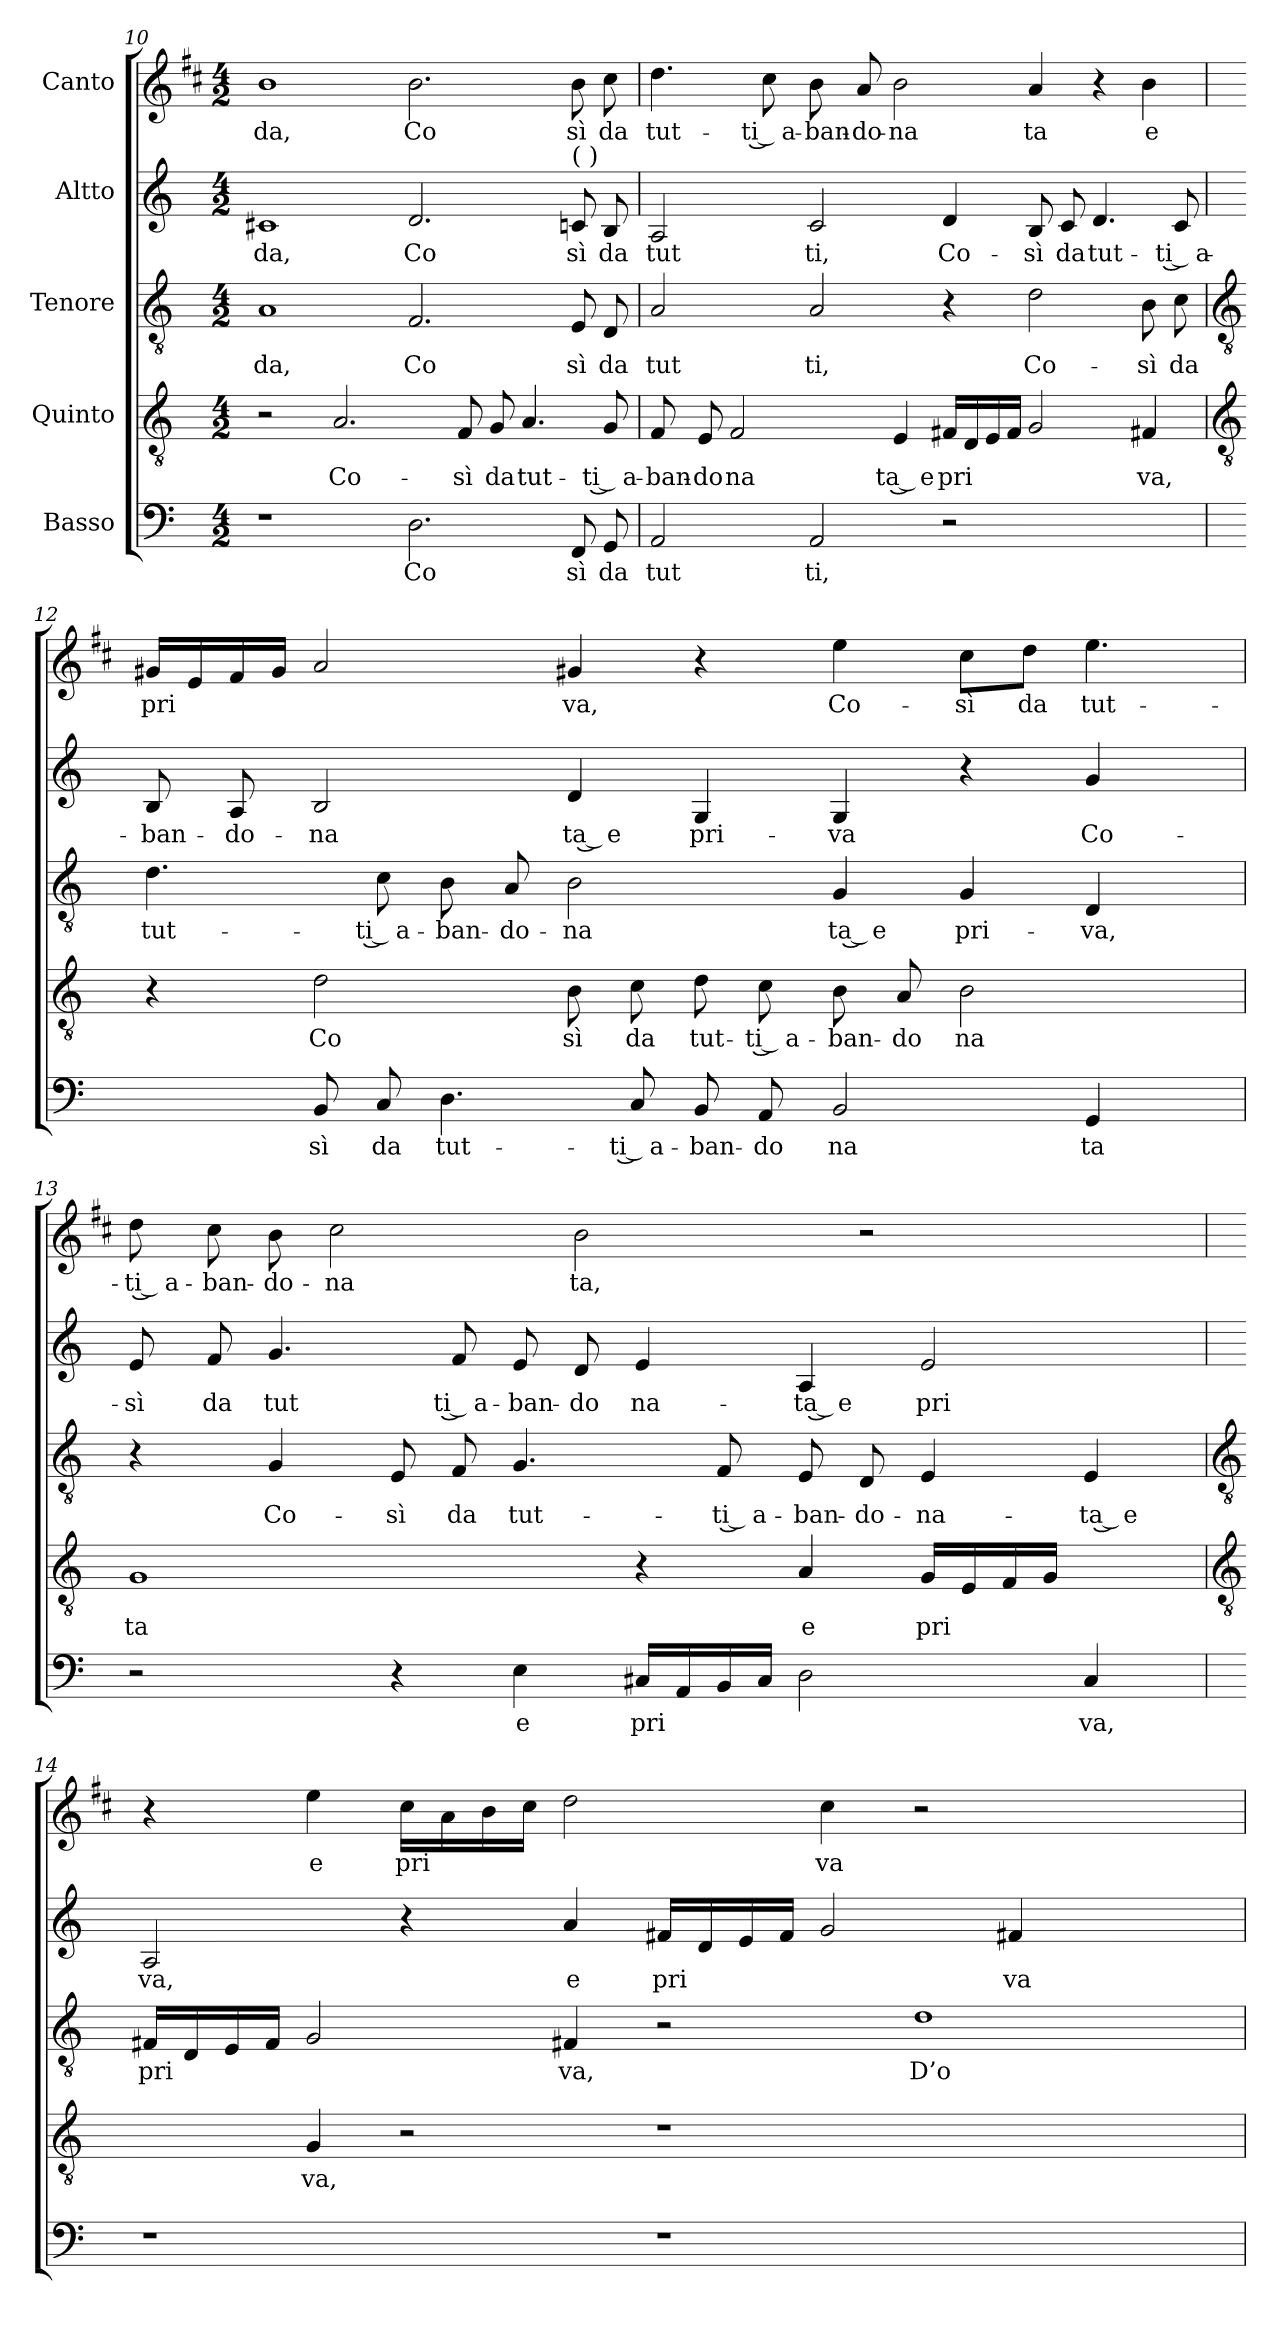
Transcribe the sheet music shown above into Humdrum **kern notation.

**kern	**text	**kern	**text	**kern	**text	**kern	**text	**kern	**text
*part5	*part5	*part4	*part4	*part3	*part3	*part2	*part2	*part1	*part1
*staff5	*staff5	*staff4	*staff4	*staff3	*staff3	*staff2	*staff2	*staff1	*staff1
*I"Basso	*	*I"Quinto	*	*I"Tenore	*	*I"Altto	*	*I"Canto	*
*clefF4	*	*clefGv2	*	*clefGv2	*	*clefG2	*	*clefG2	*
*	*	*	*	*	*	*	*	*ITrd1c2	*
*k[]	*	*k[]	*	*k[]	*	*k[]	*	*k[]	*
*C:	*	*C:	*	*C:	*	*C:	*	*C:	*
*M4/2	*	*M4/2	*	*M4/2	*	*M4/2	*	*M4/2	*
=10	=10	=10	=10	=10	=10	=10	=10	=10	=10
!	!	!	!	!	!LO:LY:b	!	!LO:LY:b	!	!LO:LY:b
1r	.	2r	.	1A	da,	1c#X	da,	1a	da,
!	!	!	!LO:LY:b	!	!	!	!	!	!
.	.	2.A	Co-	.	.	.	.	.	.
!	!LO:LY:b	!	!	!	!LO:LY:b	!	!LO:LY:b	!	!LO:LY:b
2.D	Co	.	.	2.F	Co	2.d	Co	2.a	Co
!	!	!	!LO:LY:b	!	!	!	!	!	!
.	.	8F	-sì	.	.	.	.	.	.
!	!	!	!LO:LY:b	!	!	!	!	!	!
.	.	8G	da	.	.	.	.	.	.
!	!	!	!LO:LY:b	!	!	!	!	!	!
.	.	4.A	tut-	.	.	.	.	.	.
!	!	!	!	!	!	!LO:TX:a:t=(  )	!	!	!
!	!LO:LY:b	!	!	!	!LO:LY:b	!	!LO:LY:b	!	!LO:LY:b
8FF	sì	.	.	8E	sì	8c	sì	8a	sì
!	!LO:LY:b	!	!LO:LY:b	!	!LO:LY:b	!	!LO:LY:b	!	!LO:LY:b
8GG	da	8G	-ti͜ a-	8D	da	8B	da	8b	da
=11	=11	=11	=11	=11	=11	=11	=11	=11	=11
!	!LO:LY:b	!	!LO:LY:b	!	!LO:LY:b	!	!LO:LY:b	!	!LO:LY:b
2AA	tut	8F	-ban-	2A	tut	2A	tut	4.cc	tut-
!	!	!	!LO:LY:b	!	!	!	!	!	!
.	.	8E	-do	.	.	.	.	.	.
!	!	!	!LO:LY:b	!	!	!	!	!	!
.	.	2F	na	.	.	.	.	.	.
!	!	!	!	!	!	!	!	!	!LO:LY:b
.	.	.	.	.	.	.	.	8b	-ti͜ a-
!	!LO:LY:b	!	!	!	!LO:LY:b	!	!LO:LY:b	!	!LO:LY:b
2AA	ti,	.	.	2A	ti,	2c	ti,	8a	-ban-
!	!	!	!	!	!	!	!	!	!LO:LY:b
.	.	.	.	.	.	.	.	8g	-do-
!	!	!	!LO:LY:b	!	!	!	!	!	!LO:LY:b
.	.	4E	ta͜ e	.	.	.	.	2a	-na
!	!	!	!LO:LY:b	!	!	!	!LO:LY:b	!	!
2r	.	16F#XLL	pri	4r	.	4d	Co-	.	.
.	.	16D	.	.	.	.	.	.	.
.	.	16E	.	.	.	.	.	.	.
.	.	16F#JJ	.	.	.	.	.	.	.
!	!	!	!	!	!LO:LY:b	!	!LO:LY:b	!	!LO:LY:b
.	.	2G	.	2d	Co-	8B	-sì	4g	ta
!	!	!	!	!	!	!	!LO:LY:b	!	!
.	.	.	.	.	.	8c	da	.	.
!	!LO:LY:b	!	!	!	!	!	!LO:LY:b	!	!
[2Dyy	Co	.	.	.	.	4.d	tut-	4r	.
!	!	!	!LO:LY:b	!	!LO:LY:b	!	!	!	!LO:LY:b
.	.	4F#X	va,	8B	-sì	.	.	4a	e
!	!	!	!	!	!LO:LY:b	!	!LO:LY:b	!	!
.	.	.	.	8c	da	8c	-ti͜ a-	.	.
!!LO:LB:g=z
=12	=12	=12	=12	=12	=12	=12	=12	=12	=12
*	*	*clefGv2	*	*clefGv2	*	*	*	*	*
!	!	!	!	!	!LO:LY:b	!	!LO:LY:b	!	!LO:LY:b
4Dyy]	.	4r	.	4.d	tut-	8B	-ban-	16f#XLL	pri
.	.	.	.	.	.	.	.	16d	.
!	!	!	!	!	!	!	!LO:LY:b	!	!
.	.	.	.	.	.	8A	-do-	16e	.
.	.	.	.	.	.	.	.	16f#JJ	.
!	!LO:LY:b	!	!LO:LY:b	!	!	!	!LO:LY:b	!	!
8BB	sì	2d	Co	.	.	2B	-na	2g	.
!	!LO:LY:b	!	!	!	!LO:LY:b	!	!	!	!
8C	da	.	.	8c	-ti͜ a-	.	.	.	.
!	!LO:LY:b	!	!	!	!LO:LY:b	!	!	!	!
4.D	tut-	.	.	8B	-ban-	.	.	.	.
!	!	!	!	!	!LO:LY:b	!	!	!	!
.	.	.	.	8A	-do-	.	.	.	.
!	!	!	!LO:LY:b	!	!LO:LY:b	!	!LO:LY:b	!	!LO:LY:b
.	.	8B	sì	2B	-na	4d	ta͜ e	4f#X	va,
!	!LO:LY:b	!	!LO:LY:b	!	!	!	!	!	!
8C	-ti͜ a-	8c	da	.	.	.	.	.	.
!	!LO:LY:b	!	!LO:LY:b	!	!	!	!LO:LY:b	!	!
8BB	-ban-	8d	tut-	.	.	4G	pri-	4r	.
!	!LO:LY:b	!	!LO:LY:b	!	!	!	!	!	!
8AA	-do	8c	-ti͜ a-	.	.	.	.	.	.
!	!LO:LY:b	!	!LO:LY:b	!	!LO:LY:b	!	!LO:LY:b	!	!LO:LY:b
2BB	na	8B	-ban-	4G	ta͜ e	4G	-va	4dd	Co-
!	!	!	!LO:LY:b	!	!	!	!	!	!
.	.	8A	-do	.	.	.	.	.	.
!	!	!	!LO:LY:b	!	!LO:LY:b	!	!	!	!LO:LY:b
.	.	2B	na	4G	pri-	4r	.	8bL	-sì
!	!	!	!	!	!	!	!	!	!LO:LY:b
.	.	.	.	.	.	.	.	8ccJ	da
!	!LO:LY:b	!	!	!	!LO:LY:b	!	!LO:LY:b	!	!LO:LY:b
4GG	ta	.	.	4D	-va,	4g	Co-	4.dd	tut-
8ryy	.	8ryy	.	8ryy	.	8ryy	.	.	.
=13	=13	=13	=13	=13	=13	=13	=13	=13	=13
!	!	!	!LO:LY:b	!	!	!	!LO:LY:b	!	!LO:LY:b
2r	.	1G	ta	4r	.	8e	-sì	8cc	-ti͜ a-
!	!	!	!	!	!	!	!LO:LY:b	!	!LO:LY:b
.	.	.	.	.	.	8f	da	8b	-ban-
!	!	!	!	!	!LO:LY:b	!	!LO:LY:b	!	!LO:LY:b
.	.	.	.	4G	Co-	4.g	tut	8a	-do-
!	!	!	!	!	!	!	!	!	!LO:LY:b
.	.	.	.	.	.	.	.	2b	-na
!	!	!	!	!	!LO:LY:b	!	!	!	!
4r	.	.	.	8E	-sì	.	.	.	.
!	!	!	!	!	!LO:LY:b	!	!LO:LY:b	!	!
.	.	.	.	8F	da	8f	ti͜ a-	.	.
!	!LO:LY:b	!	!	!	!LO:LY:b	!	!LO:LY:b	!	!
4E	e	.	.	4.G	tut-	8e	-ban-	.	.
!	!	!	!	!	!	!	!LO:LY:b	!	!LO:LY:b
.	.	.	.	.	.	8d	-do	2a	ta,
!	!LO:LY:b	!	!	!	!	!	!LO:LY:b	!	!
16C#XLL	pri	4r	.	.	.	4e	na-	.	.
16AA	.	.	.	.	.	.	.	.	.
!	!	!	!	!	!LO:LY:b	!	!	!	!
16BB	.	.	.	8F	-ti͜ a-	.	.	.	.
16C#JJ	.	.	.	.	.	.	.	.	.
!	!	!	!LO:LY:b	!	!LO:LY:b	!	!LO:LY:b	!	!
2D	.	4A	e	8E	-ban-	4A	-ta͜ e	.	.
!	!	!	!	!	!LO:LY:b	!	!	!	!
.	.	.	.	8D	-do-	.	.	2r	.
!	!	!	!LO:LY:b	!	!LO:LY:b	!	!LO:LY:b	!	!
.	.	16GLL	pri	4E	-na-	2e	pri	.	.
.	.	16E	.	.	.	.	.	.	.
.	.	16F	.	.	.	.	.	.	.
.	.	16GJJ	.	.	.	.	.	.	.
!	!LO:LY:b	!	!	!	!LO:LY:b	!	!	!	!
4C#	va,	[4Ayy	.	4E	-ta͜ e	.	.	.	.
.	.	.	.	.	.	.	.	8ryy	.
!!LO:LB:g=z
=14	=14	=14	=14	=14	=14	=14	=14	=14	=14
*	*	*clefGv2	*	*clefGv2	*	*	*	*	*
!	!	!	!	!	!LO:LY:b	!	!LO:LY:b	!	!
1r	.	4Ayy]	.	16F#XLL	pri	2A	va,	4r	.
.	.	.	.	16D	.	.	.	.	.
.	.	.	.	16E	.	.	.	.	.
.	.	.	.	16F#JJ	.	.	.	.	.
!	!	!	!LO:LY:b	!	!	!	!	!	!LO:LY:b
.	.	4G	va,	2G	.	.	.	4dd	e
!	!	!	!	!	!	!	!	!	!LO:LY:b
.	.	2r	.	.	.	4r	.	16bLL	pri
.	.	.	.	.	.	.	.	16g	.
.	.	.	.	.	.	.	.	16a	.
.	.	.	.	.	.	.	.	16bJJ	.
!	!	!	!	!	!LO:LY:b	!	!LO:LY:b	!	!
.	.	.	.	4F#X	va,	4a	e	2cc	.
!	!	!	!	!	!	!	!LO:LY:b	!	!
1r	.	1r	.	2r	.	16f#XLL	pri	.	.
.	.	.	.	.	.	16d	.	.	.
.	.	.	.	.	.	16e	.	.	.
.	.	.	.	.	.	16f#JJ	.	.	.
!	!	!	!	!	!	!	!	!	!LO:LY:b
.	.	.	.	.	.	2g	.	4b	va
!	!	!	!	!	!LO:LY:b	!	!	!	!
.	.	.	.	1d	D’o	.	.	2r	.
!	!	!	!	!	!	!	!LO:LY:b	!	!
.	.	.	.	.	.	4f#X	va	.	.
2ryy	.	2ryy	.	.	.	2ryy	.	2ryy	.
=	=	=	=	=	=	=	=	=	=
*-	*-	*-	*-	*-	*-	*-	*-	*-	*-
